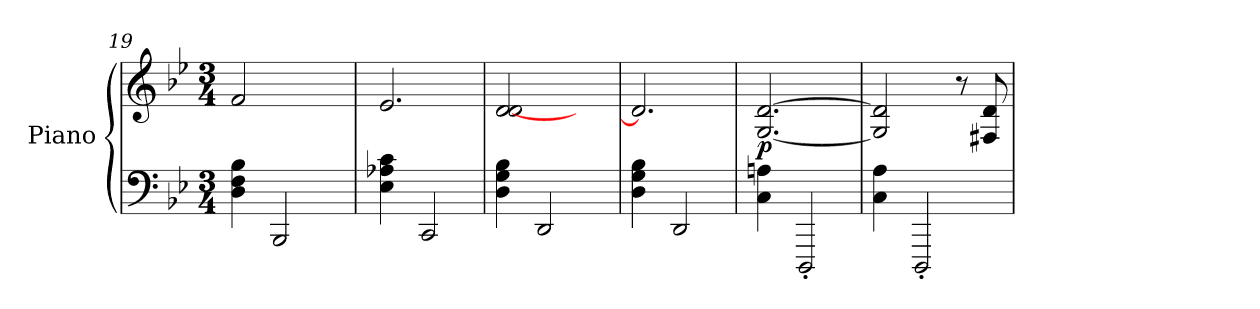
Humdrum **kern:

**kern	**kern	**dynam
*part1	*part1	*part1
*staff2	*staff1	*staff1/2
*I"Piano	*	*
*I'Piano	*	*
*clefF4	*clefG2	*
*k[b-e-]	*k[b-e-]	*
*M3/4	*M3/4	*
=19	=19	=19
4D\ 4F\ 4B-\	2f/	.
2BBB-/	.	.
.	4ryy	.
=20	=20	=20
4E-\ 4A-X\ 4c\	2.e-/	.
2CC/	.	.
=21	=21	=21
4D\ 4G\ 4B-\	[<2d/ 2d/	.
2DD/	.	.
.	4ryy	.
=22	=22	=22
4D\ 4G\ 4B-\	2.d/]	.
2DD/	.	.
=23	=23	=23
!	!	!LO:DY:b
4C\ 4An\	[<2.G/ [>2.d/	p
2DDD'</	.	.
=24	=24	=24
4C\ 4A\	2G/] 2d/]	.
2DDD'</	.	.
.	8r	.
.	8F#X/ 8d/	.
=	=	=
*-	*-	*-
